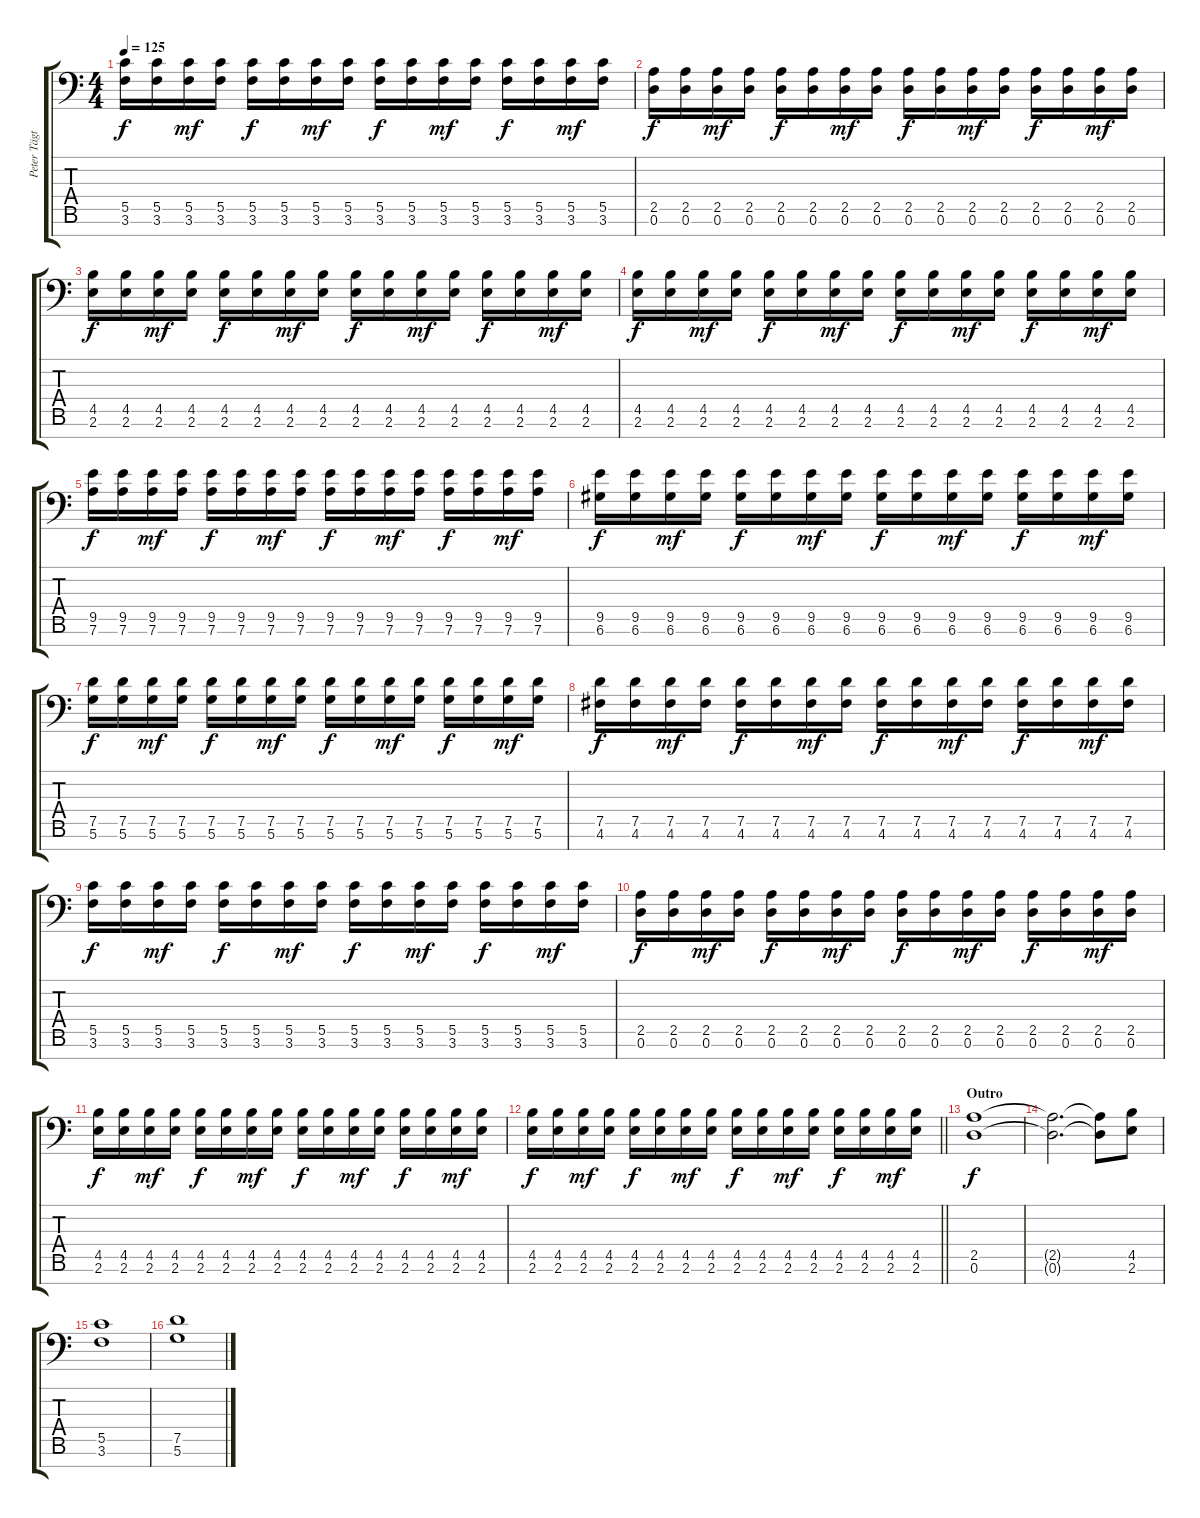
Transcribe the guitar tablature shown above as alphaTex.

\track ("Peter Tägtgren (Rythm Guitar I)" "Peter Tägt") {instrument distortionguitar}
\staff {score tabs}
\tuning (D4 A3 F3 C3 G2 D2 A1) {hide}
\ts (4 4)
\tempo 125
\clef f4
\ks c
(5.5 3.6).16{dy f} (5.5 3.6).16 (5.5 3.6).16{dy mf} (5.5 3.6).16 (5.5 3.6).16{dy f} (5.5 3.6).16 (5.5 3.6).16{dy mf} (5.5 3.6).16 (5.5 3.6).16{dy f} (5.5 3.6).16 (5.5 3.6).16{dy mf} (5.5 3.6).16 (5.5 3.6).16{dy f} (5.5 3.6).16 (5.5 3.6).16{dy mf} (5.5 3.6).16 |
(2.5 0.6).16{dy f} (2.5 0.6).16 (2.5 0.6).16{dy mf} (2.5 0.6).16 (2.5 0.6).16{dy f} (2.5 0.6).16 (2.5 0.6).16{dy mf} (2.5 0.6).16 (2.5 0.6).16{dy f} (2.5 0.6).16 (2.5 0.6).16{dy mf} (2.5 0.6).16 (2.5 0.6).16{dy f} (2.5 0.6).16 (2.5 0.6).16{dy mf} (2.5 0.6).16 |
(4.5 2.6).16{dy f} (4.5 2.6).16 (4.5 2.6).16{dy mf} (4.5 2.6).16 (4.5 2.6).16{dy f} (4.5 2.6).16 (4.5 2.6).16{dy mf} (4.5 2.6).16 (4.5 2.6).16{dy f} (4.5 2.6).16 (4.5 2.6).16{dy mf} (4.5 2.6).16 (4.5 2.6).16{dy f} (4.5 2.6).16 (4.5 2.6).16{dy mf} (4.5 2.6).16 |
(4.5 2.6).16{dy f} (4.5 2.6).16 (4.5 2.6).16{dy mf} (4.5 2.6).16 (4.5 2.6).16{dy f} (4.5 2.6).16 (4.5 2.6).16{dy mf} (4.5 2.6).16 (4.5 2.6).16{dy f} (4.5 2.6).16 (4.5 2.6).16{dy mf} (4.5 2.6).16 (4.5 2.6).16{dy f} (4.5 2.6).16 (4.5 2.6).16{dy mf} (4.5 2.6).16 |
(9.5 7.6).16{dy f} (9.5 7.6).16 (9.5 7.6).16{dy mf} (9.5 7.6).16 (9.5 7.6).16{dy f} (9.5 7.6).16 (9.5 7.6).16{dy mf} (9.5 7.6).16 (9.5 7.6).16{dy f} (9.5 7.6).16 (9.5 7.6).16{dy mf} (9.5 7.6).16 (9.5 7.6).16{dy f} (9.5 7.6).16 (9.5 7.6).16{dy mf} (9.5 7.6).16 |
(9.5 6.6).16{dy f} (9.5 6.6).16 (9.5 6.6).16{dy mf} (9.5 6.6).16 (9.5 6.6).16{dy f} (9.5 6.6).16 (9.5 6.6).16{dy mf} (9.5 6.6).16 (9.5 6.6).16{dy f} (9.5 6.6).16 (9.5 6.6).16{dy mf} (9.5 6.6).16 (9.5 6.6).16{dy f} (9.5 6.6).16 (9.5 6.6).16{dy mf} (9.5 6.6).16 |
(7.5 5.6).16{dy f} (7.5 5.6).16 (7.5 5.6).16{dy mf} (7.5 5.6).16 (7.5 5.6).16{dy f} (7.5 5.6).16 (7.5 5.6).16{dy mf} (7.5 5.6).16 (7.5 5.6).16{dy f} (7.5 5.6).16 (7.5 5.6).16{dy mf} (7.5 5.6).16 (7.5 5.6).16{dy f} (7.5 5.6).16 (7.5 5.6).16{dy mf} (7.5 5.6).16 |
(7.5 4.6).16{dy f} (7.5 4.6).16 (7.5 4.6).16{dy mf} (7.5 4.6).16 (7.5 4.6).16{dy f} (7.5 4.6).16 (7.5 4.6).16{dy mf} (7.5 4.6).16 (7.5 4.6).16{dy f} (7.5 4.6).16 (7.5 4.6).16{dy mf} (7.5 4.6).16 (7.5 4.6).16{dy f} (7.5 4.6).16 (7.5 4.6).16{dy mf} (7.5 4.6).16 |
(5.5 3.6).16{dy f} (5.5 3.6).16 (5.5 3.6).16{dy mf} (5.5 3.6).16 (5.5 3.6).16{dy f} (5.5 3.6).16 (5.5 3.6).16{dy mf} (5.5 3.6).16 (5.5 3.6).16{dy f} (5.5 3.6).16 (5.5 3.6).16{dy mf} (5.5 3.6).16 (5.5 3.6).16{dy f} (5.5 3.6).16 (5.5 3.6).16{dy mf} (5.5 3.6).16 |
(2.5 0.6).16{dy f} (2.5 0.6).16 (2.5 0.6).16{dy mf} (2.5 0.6).16 (2.5 0.6).16{dy f} (2.5 0.6).16 (2.5 0.6).16{dy mf} (2.5 0.6).16 (2.5 0.6).16{dy f} (2.5 0.6).16 (2.5 0.6).16{dy mf} (2.5 0.6).16 (2.5 0.6).16{dy f} (2.5 0.6).16 (2.5 0.6).16{dy mf} (2.5 0.6).16 |
(4.5 2.6).16{dy f} (4.5 2.6).16 (4.5 2.6).16{dy mf} (4.5 2.6).16 (4.5 2.6).16{dy f} (4.5 2.6).16 (4.5 2.6).16{dy mf} (4.5 2.6).16 (4.5 2.6).16{dy f} (4.5 2.6).16 (4.5 2.6).16{dy mf} (4.5 2.6).16 (4.5 2.6).16{dy f} (4.5 2.6).16 (4.5 2.6).16{dy mf} (4.5 2.6).16 |
\barLineRight lightlight
(4.5 2.6).16{dy f} (4.5 2.6).16 (4.5 2.6).16{dy mf} (4.5 2.6).16 (4.5 2.6).16{dy f} (4.5 2.6).16 (4.5 2.6).16{dy mf} (4.5 2.6).16 (4.5 2.6).16{dy f} (4.5 2.6).16 (4.5 2.6).16{dy mf} (4.5 2.6).16 (4.5 2.6).16{dy f} (4.5 2.6).16 (4.5 2.6).16{dy mf} (4.5 2.6).16 |
\section ("" "Outro")
(2.5 0.6).1{dy f volume 14} |
(2.5{t} 0.6{t}).2{d} (2.5{t} 0.6{t}).8 (4.5 2.6).8 |
(5.5 3.6).1 |
(7.5 5.6).1
